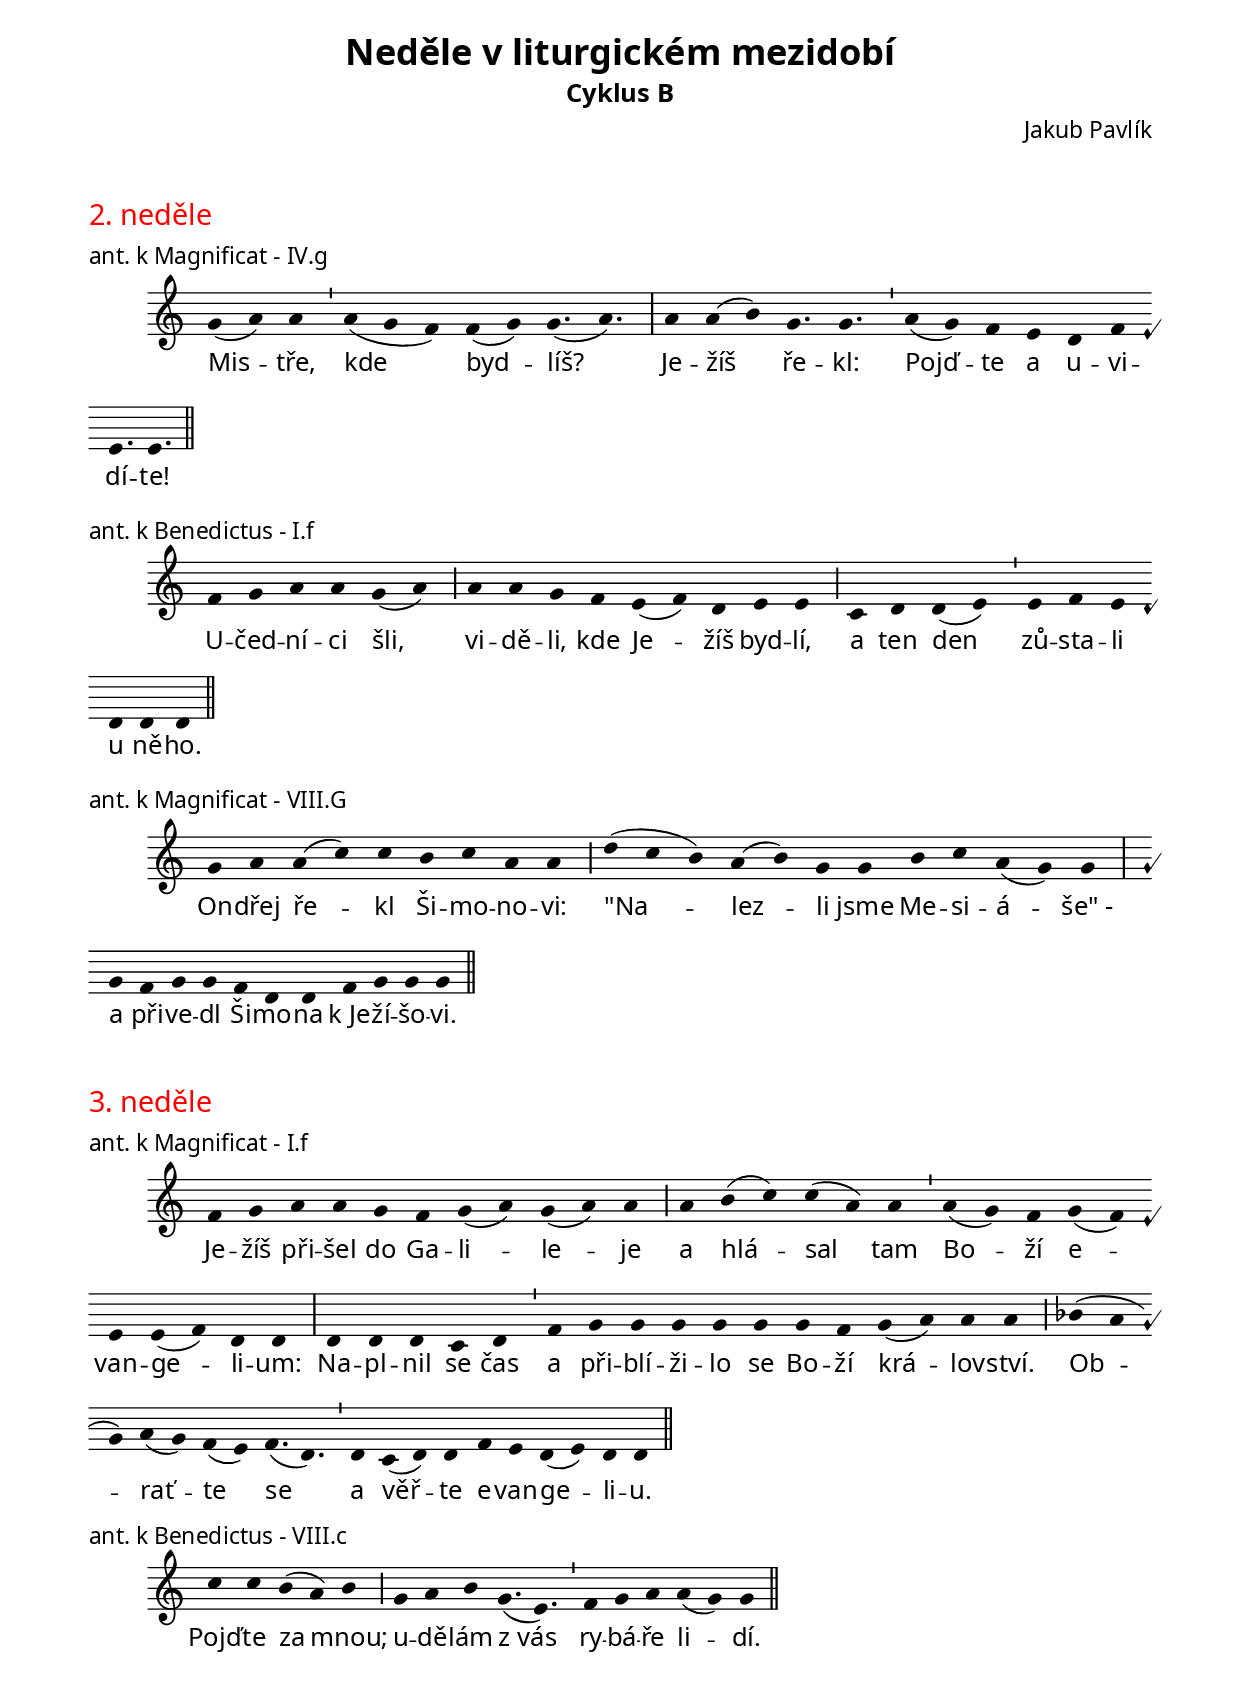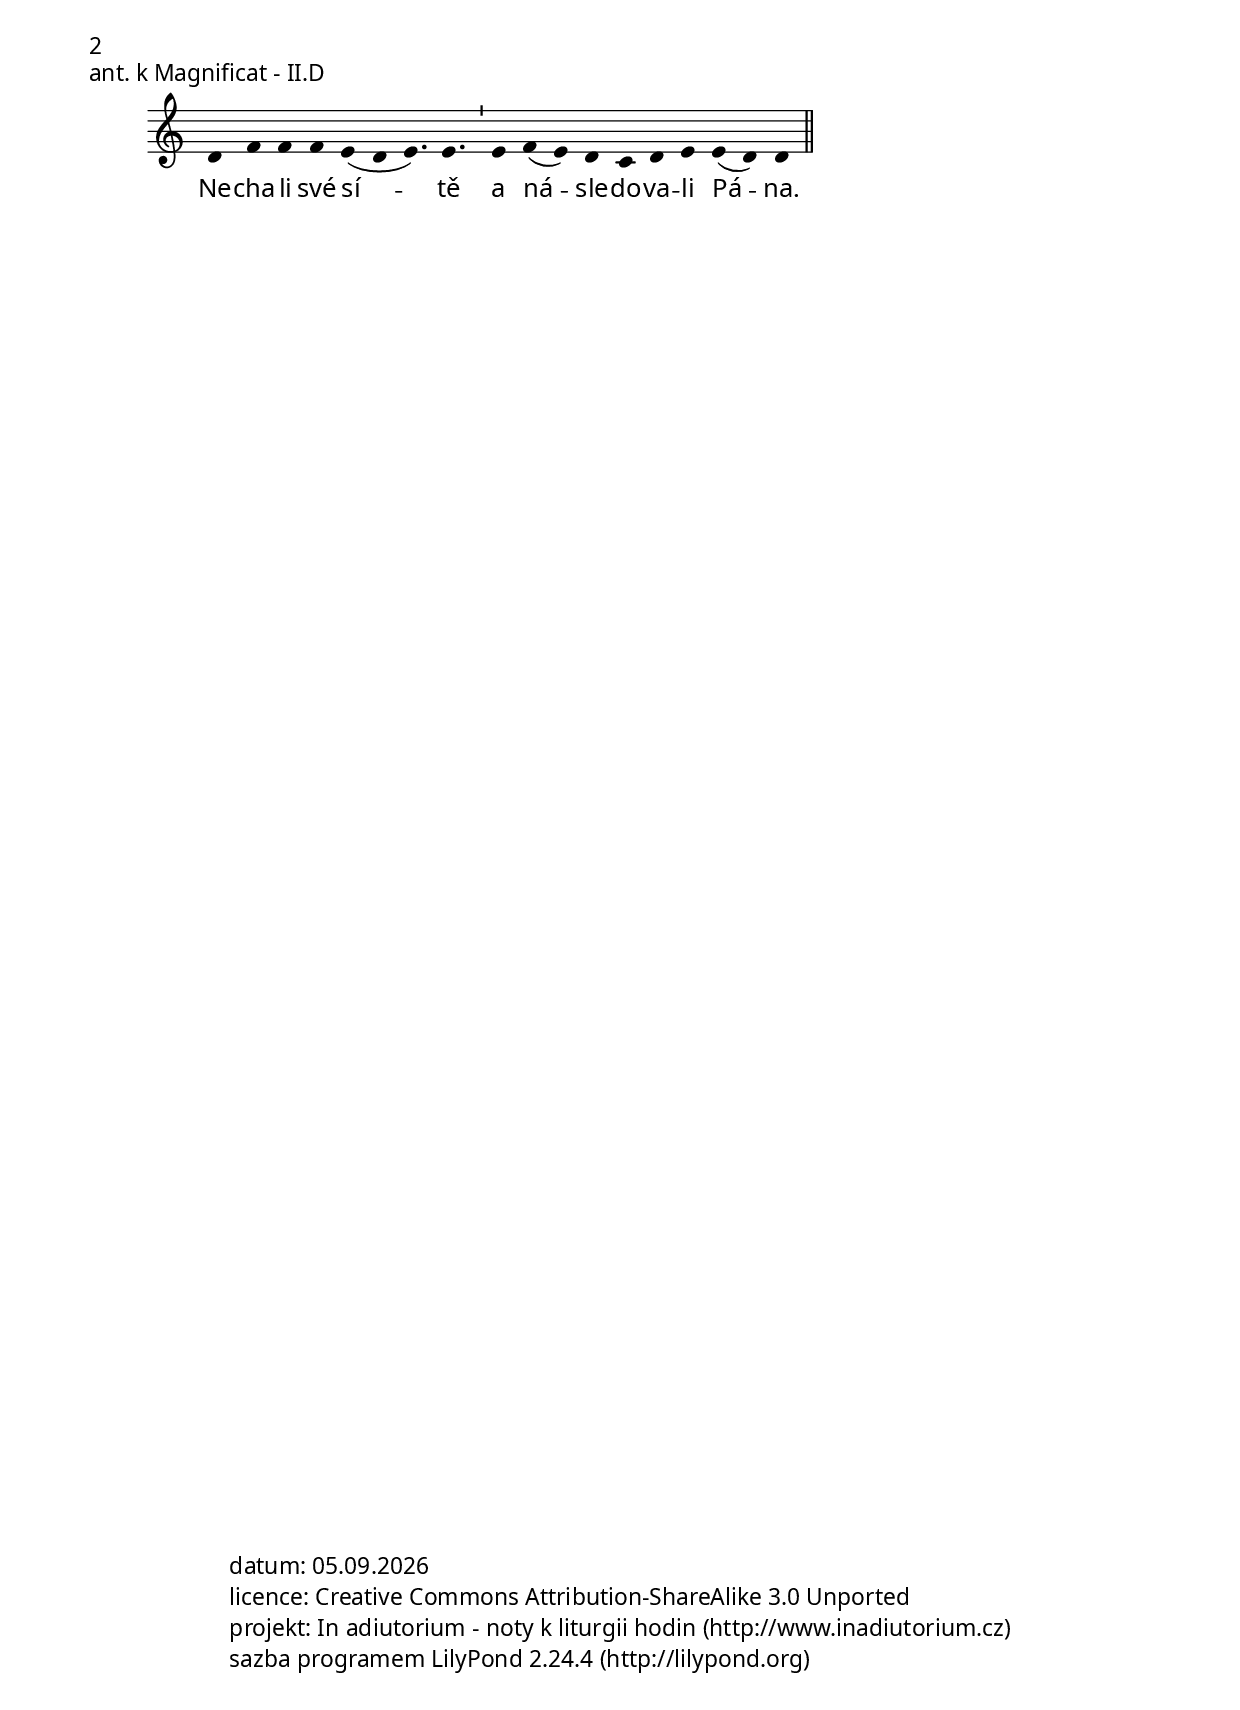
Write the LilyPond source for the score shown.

\version "2.14.2"

\header {
  title = "Neděle v liturgickém mezidobí"
  composer = "Jakub Pavlík"
}

\include "spolecne.ly"

\bookpart {
  \header {
    subtitle = "Cyklus B"
  }

  %{
    \markup {\nadpisDen {"X. neděle"}}
    
    \score {
      \relative c' {
        \choralniRezim
  
      }
      \addlyrics {
  
      }
      \header {
        quid = "ant. k"
        modus = ""
        differentia = ""
        psalmus = ""
        id = ""
        piece = \markup {\sestavTitulekBezZalmu}
      }
    }
  %}

  \markup {\nadpisDen {"2. neděle"}}

  \score {
    \relative c'' {
      \choralniRezim
      g( a) a \barMin a( g f) f( g) g4.( a) \barMax
      a4 a( b) g4. g \barMin
      a4( g) f e d f e4. e \barFinalis
    }
    \addlyrics {
      Mis -- tře, kde byd -- líš?
      Je -- žíš ře -- kl:
      Pojď -- te a u -- vi -- dí -- te!
    }
    \header {
      quid = "ant. k Magnificat"
      modus = "IV"
      differentia = "g"
      psalmus = ""
      id = "ne2b-1ne-mag"
      piece = \markup {\sestavTitulekBezZalmu}
    }
  }

  \score {
    \relative c' {
      \choralniRezim
      f4 g a a g( a) \barMaior
      a a g f e( f) d e e \barMaior
      c d d( e) \barMin e f e d d d \barFinalis
    }
    \addlyrics {
      U -- čed -- ní -- ci šli,
      vi -- dě -- li, kde Je -- žíš byd -- lí,
      a ten den zů -- sta -- li u ně -- ho.
    }
    \header {
      quid = "ant. k Benedictus"
      modus = "I"
      differentia = "f"
      psalmus = ""
      id = "ne2b-rch-ben"
      piece = \markup {\sestavTitulekBezZalmu}
    }
  }

  \score {
    \relative c'' {
      \choralniRezim
      g4 a a( c) c b c a a \barMaior
      d( c b) a( b) g g b c a( g) g \barMax
      g f g g f d d f g g g \barFinalis
    }
    \addlyrics {
      On -- dřej ře -- kl Ši -- mo -- no -- vi:
      "\"Na" -- lez -- li jsme Me -- si -- á -- "še\" -"
      a při -- ve -- dl Ši -- mo -- na k_Je -- ží -- šo -- vi.
    }
    \header {
      quid = "ant. k Magnificat"
      modus = "VIII"
      differentia = "G"
      psalmus = ""
      id = "ne2b-ne2-mag"
      piece = \markup {\sestavTitulekBezZalmu}
    }
  }
  
  \markup {\nadpisDen {"3. neděle"}}
    
  \score {
    \relative c' {
      \choralniRezim
      f4 g a a g f g( a) g( a) a \barMaior
      a b( c) c( a) a \barMin 
      a( g) f g( f) e e( f) d d \barMax
      
      d d d c d \barMin
      f g g g g g g f g( a) a a \barMaior
      bes( a g) a( g) f( e) f4.( d) \barMin
      d4 c( d) d f e d( e) d d \barFinalis
    }
    \addlyrics {
      Je -- žíš při -- šel do Ga -- li -- le -- je
      a hlá -- sal tam 
      Bo -- ží e -- van -- ge -- li -- um:
      
      Na -- pl -- nil se čas
      a při -- blí -- ži -- lo se Bo -- ží krá -- lov -- ství.
      Ob -- rať -- te se
      a věř -- te e -- van -- ge -- li -- u.
    }
    \header {
      quid = "ant. k Magnificat"
      modus = "I"
      differentia = "f"
      psalmus = ""
      id = "ne3b-ne1-mag"
      piece = \markup {\sestavTitulekBezZalmu}
    }
  }
  
  \score {
    \relative c'' {
      \choralniRezim
      c4 c b( a) b \barMaior
      g a b g4.( e) \barMin
      f4 g a a( g) g \barFinalis
    }
    \addlyrics {
      Pojď -- te za mnou;
      u -- dě -- lám z_vás ry -- bá -- ře li -- dí.
    }
    \header {
      quid = "ant. k Benedictus"
      modus = "VIII"
      differentia = "c"
      psalmus = ""
      id = "ne3b-rch-ben"
      piece = \markup {\sestavTitulekBezZalmu}
    }
  }
  
  \score {
    \relative c' {
      \choralniRezim
      d4 f f f e( d e4.) e \barMin
      e4 f( e) d c d e e( d) d \barFinalis
    }
    \addlyrics {
      Ne -- cha -- li své sí -- tě
      a ná -- sle -- do -- va -- li Pá -- na.
    }
    \header {
      quid = "ant. k Magnificat"
      modus = "II"
      differentia = "D"
      psalmus = ""
      id = "ne3b-ne2-mag"
      piece = \markup {\sestavTitulekBezZalmu}
    }
  }
    
}